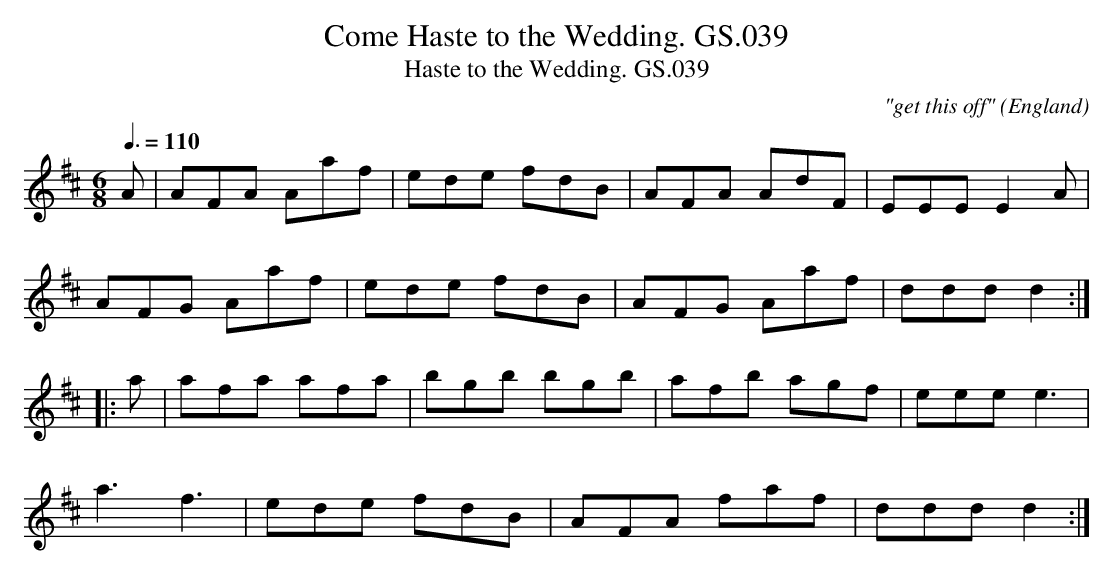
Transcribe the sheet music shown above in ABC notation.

X:1
T:Come Haste to the Wedding. GS.039
T:Haste to the Wedding. GS.039
C:"get this off"
L:1/8
M:6/8
O:England
Q:3/8=110
K:D major
A | AFA Aaf | ede fdB | AFA AdF | EEE E2 A |!
AFG Aaf | ede fdB | AFG Aaf | dddd2 :|!
|:a | afa afa | bgb bgb | afb agf | eee e3 |!
a3 f3 | ede fdB | AFA  faf | ddd d2 :|
